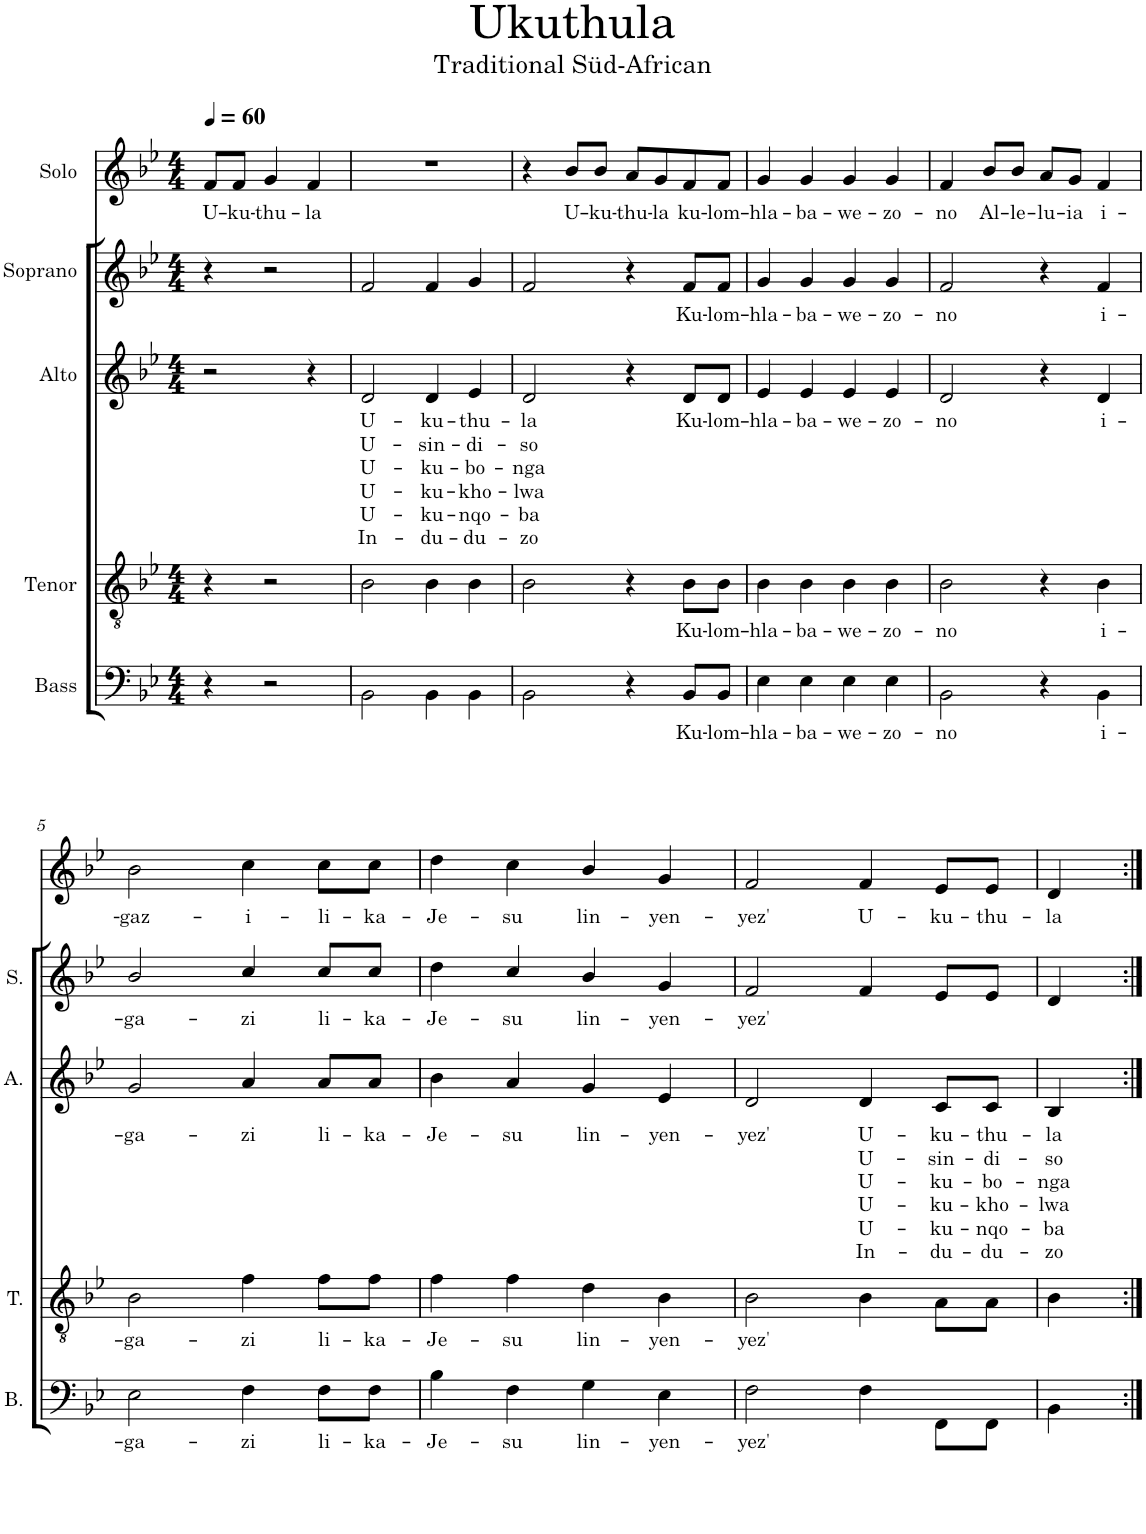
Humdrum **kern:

**kern	**text	**kern	**text	**kern	**text	**text	**text	**text	**text	**text	**kern	**text	**kern	**text
*part5	*part5	*part4	*part4	*part3	*part3	*part3	*part3	*part3	*part3	*part3	*part2	*part2	*part1	*part1
*staff5	*staff5	*staff4	*staff4	*staff3	*staff3	*staff3	*staff3	*staff3	*staff3	*staff3	*staff2	*staff2	*staff1	*staff1
*I"Bass	*	*I"Tenor	*	*I"Alto	*	*	*	*	*	*	*I"Soprano	*	*I"Solo	*
*I'B.	*	*I'T.	*	*I'A.	*	*	*	*	*	*	*I'S.	*	*	*
*clefF4	*	*clefGv2	*	*clefG2	*	*	*	*	*	*	*clefG2	*	*clefG2	*
*k[b-e-]	*	*k[b-e-]	*	*k[b-e-]	*	*	*	*	*	*	*k[b-e-]	*	*k[b-e-]	*
*M4/4	*	*M4/4	*	*M4/4	*	*	*	*	*	*	*M4/4	*	*M4/4	*
*MM60	*	*MM60	*	*MM60	*	*	*	*	*	*	*MM60	*	*MM60	*
=	=	=	=	=	=	=	=	=	=	=	=	=	=	=
!	!	!	!	!	!	!	!	!	!	!	!	!	!	!LO:LY:b
4r	.	4r	.	2r	.	.	.	.	.	.	4r	.	8f/L	U-
!	!	!	!	!	!	!	!	!	!	!	!	!	!	!LO:LY:b
.	.	.	.	.	.	.	.	.	.	.	.	.	8f/J	-ku-
!	!	!	!	!	!	!	!	!	!	!	!	!	!	!LO:LY:b
2r	.	2r	.	.	.	.	.	.	.	.	2r	.	4g/	-thu-
!	!	!	!	!	!	!	!	!	!	!	!	!	!	!LO:LY:b
.	.	.	.	4r	.	.	.	.	.	.	.	.	4f/	-la
=1	=1	=1	=1	=1	=1	=1	=1	=1	=1	=1	=1	=1	=1	=1
!	!	!	!	!	!LO:LY:b	!LO:LY:b	!LO:LY:b	!LO:LY:b	!LO:LY:b	!LO:LY:b	!	!	!	!
2BB-\	.	2B-\	.	2d/	U-	U-	U-	U-	U-	In-	2f/	.	1r	.
!	!	!	!	!	!LO:LY:b	!LO:LY:b	!LO:LY:b	!LO:LY:b	!LO:LY:b	!LO:LY:b	!	!	!	!
4BB-\	.	4B-\	.	4d/	-ku-	-sin-	-ku-	-ku-	-ku-	-du-	4f/	.	.	.
!	!	!	!	!	!LO:LY:b	!LO:LY:b	!LO:LY:b	!LO:LY:b	!LO:LY:b	!LO:LY:b	!	!	!	!
4BB-\	.	4B-\	.	4e-/	-thu-	-di-	-bo-	-kho-	-nqo-	-du-	4g/	.	.	.
=2	=2	=2	=2	=2	=2	=2	=2	=2	=2	=2	=2	=2	=2	=2
!	!	!	!	!	!LO:LY:b	!LO:LY:b	!LO:LY:b	!LO:LY:b	!LO:LY:b	!LO:LY:b	!	!	!	!
2BB-\	.	2B-\	.	2d/	-la	-so	-nga	-lwa	-ba	-zo	2f/	.	4r	.
!	!	!	!	!	!	!	!	!	!	!	!	!	!	!LO:LY:b
.	.	.	.	.	.	.	.	.	.	.	.	.	8b-/L	U-
!	!	!	!	!	!	!	!	!	!	!	!	!	!	!LO:LY:b
.	.	.	.	.	.	.	.	.	.	.	.	.	8b-/J	-ku-
!	!	!	!	!	!	!	!	!	!	!	!	!	!	!LO:LY:b
4r	.	4r	.	4r	.	.	.	.	.	.	4r	.	8a/L	-thu-
!	!	!	!	!	!	!	!	!	!	!	!	!	!	!LO:LY:b
.	.	.	.	.	.	.	.	.	.	.	.	.	8g/	-la
!	!LO:LY:b	!	!LO:LY:b	!	!LO:LY:b	!	!	!	!	!	!	!LO:LY:b	!	!LO:LY:b
8BB-/L	Ku-	8B-\L	Ku-	8d/L	Ku-	.	.	.	.	.	8f/L	Ku-	8f/	ku-
!	!LO:LY:b	!	!LO:LY:b	!	!LO:LY:b	!	!	!	!	!	!	!LO:LY:b	!	!LO:LY:b
8BB-/J	-lom-	8B-\J	-lom-	8d/J	-lom-	.	.	.	.	.	8f/J	-lom-	8f/J	-lom-
=3	=3	=3	=3	=3	=3	=3	=3	=3	=3	=3	=3	=3	=3	=3
!	!LO:LY:b	!	!LO:LY:b	!	!LO:LY:b	!	!	!	!	!	!	!LO:LY:b	!	!LO:LY:b
4E-\	-hla-	4B-\	-hla-	4e-/	-hla-	.	.	.	.	.	4g/	-hla-	4g/	-hla-
!	!LO:LY:b	!	!LO:LY:b	!	!LO:LY:b	!	!	!	!	!	!	!LO:LY:b	!	!LO:LY:b
4E-\	-ba-	4B-\	-ba-	4e-/	-ba-	.	.	.	.	.	4g/	-ba-	4g/	-ba-
!	!LO:LY:b	!	!LO:LY:b	!	!LO:LY:b	!	!	!	!	!	!	!LO:LY:b	!	!LO:LY:b
4E-\	-we-	4B-\	-we-	4e-/	-we-	.	.	.	.	.	4g/	-we-	4g/	-we-
!	!LO:LY:b	!	!LO:LY:b	!	!LO:LY:b	!	!	!	!	!	!	!LO:LY:b	!	!LO:LY:b
4E-\	-zo-	4B-\	-zo-	4e-/	-zo-	.	.	.	.	.	4g/	-zo-	4g/	-zo-
=4	=4	=4	=4	=4	=4	=4	=4	=4	=4	=4	=4	=4	=4	=4
!	!LO:LY:b	!	!LO:LY:b	!	!LO:LY:b	!	!	!	!	!	!	!LO:LY:b	!	!LO:LY:b
2BB-\	-no	2B-\	-no	2d/	-no	.	.	.	.	.	2f/	-no	4f/	-no
!	!	!	!	!	!	!	!	!	!	!	!	!	!	!LO:LY:b
.	.	.	.	.	.	.	.	.	.	.	.	.	8b-/L	Al-
!	!	!	!	!	!	!	!	!	!	!	!	!	!	!LO:LY:b
.	.	.	.	.	.	.	.	.	.	.	.	.	8b-/J	-le-
!	!	!	!	!	!	!	!	!	!	!	!	!	!	!LO:LY:b
4r	.	4r	.	4r	.	.	.	.	.	.	4r	.	8a/L	-lu-
!	!	!	!	!	!	!	!	!	!	!	!	!	!	!LO:LY:b
.	.	.	.	.	.	.	.	.	.	.	.	.	8g/J	-ia
!	!LO:LY:b	!	!LO:LY:b	!	!LO:LY:b	!	!	!	!	!	!	!LO:LY:b	!	!LO:LY:b
4BB-\	i-	4B-\	i-	4d/	i-	.	.	.	.	.	4f/	i-	4f/	i-
!!LO:LB:g=z
=5	=5	=5	=5	=5	=5	=5	=5	=5	=5	=5	=5	=5	=5	=5
!	!LO:LY:b	!	!LO:LY:b	!	!LO:LY:b	!	!	!	!	!	!	!LO:LY:b	!	!LO:LY:b
2E-\	-ga-	2B-\	-ga-	2g/	-ga-	.	.	.	.	.	2b-/	-ga-	2b-\	-gaz-
!	!LO:LY:b	!	!LO:LY:b	!	!LO:LY:b	!	!	!	!	!	!	!LO:LY:b	!	!LO:LY:b
4F\	-zi	4f\	-zi	4a/	-zi	.	.	.	.	.	4cc/	-zi	4cc\	-i-
!	!LO:LY:b	!	!LO:LY:b	!	!LO:LY:b	!	!	!	!	!	!	!LO:LY:b	!	!LO:LY:b
8F\L	li-	8f\L	li-	8a/L	li-	.	.	.	.	.	8cc/L	li-	8cc\L	-li-
!	!LO:LY:b	!	!LO:LY:b	!	!LO:LY:b	!	!	!	!	!	!	!LO:LY:b	!	!LO:LY:b
8F\J	-ka-	8f\J	-ka-	8a/J	-ka-	.	.	.	.	.	8cc/J	-ka-	8cc\J	-ka-
=6	=6	=6	=6	=6	=6	=6	=6	=6	=6	=6	=6	=6	=6	=6
!	!LO:LY:b	!	!LO:LY:b	!	!LO:LY:b	!	!	!	!	!	!	!LO:LY:b	!	!LO:LY:b
4B-\	-Je-	4f\	-Je-	4b-\	-Je-	.	.	.	.	.	4dd\	-Je-	4dd\	-Je-
!	!LO:LY:b	!	!LO:LY:b	!	!LO:LY:b	!	!	!	!	!	!	!LO:LY:b	!	!LO:LY:b
4F\	-su	4f\	-su	4a/	-su	.	.	.	.	.	4cc/	-su	4cc\	-su
!	!LO:LY:b	!	!LO:LY:b	!	!LO:LY:b	!	!	!	!	!	!	!LO:LY:b	!	!LO:LY:b
4G\	lin-	4d\	lin-	4g/	lin-	.	.	.	.	.	4b-/	lin-	4b-/	lin-
!	!LO:LY:b	!	!LO:LY:b	!	!LO:LY:b	!	!	!	!	!	!	!LO:LY:b	!	!LO:LY:b
4E-\	-yen-	4B-\	-yen-	4e-/	-yen-	.	.	.	.	.	4g/	-yen-	4g/	-yen-
=7	=7	=7	=7	=7	=7	=7	=7	=7	=7	=7	=7	=7	=7	=7
!	!LO:LY:b	!	!LO:LY:b	!	!LO:LY:b	!	!	!	!	!	!	!LO:LY:b	!	!LO:LY:b
2F\	-yez'	2B-\	-yez'	2d/	-yez'	.	.	.	.	.	2f/	-yez'	2f/	-yez'
!	!	!	!	!	!LO:LY:b	!LO:LY:b	!LO:LY:b	!LO:LY:b	!LO:LY:b	!LO:LY:b	!	!	!	!LO:LY:b
4F\	.	4B-\	.	4d/	U-	U-	U-	U-	U-	In-	4f/	.	4f/	U-
!	!	!	!	!	!LO:LY:b	!LO:LY:b	!LO:LY:b	!LO:LY:b	!LO:LY:b	!LO:LY:b	!	!	!	!LO:LY:b
8FF\L	.	8A\L	.	8c/L	-ku-	-sin-	-ku-	-ku-	-ku-	-du-	8e-/L	.	8e-/L	-ku-
!	!	!	!	!	!LO:LY:b	!LO:LY:b	!LO:LY:b	!LO:LY:b	!LO:LY:b	!LO:LY:b	!	!	!	!LO:LY:b
8FF\J	.	8A\J	.	8c/J	-thu-	-di-	-bo-	-kho-	-nqo-	-du-	8e-/J	.	8e-/J	-thu-
=8	=8	=8	=8	=8	=8	=8	=8	=8	=8	=8	=8	=8	=8	=8
!	!	!	!	!	!LO:LY:b	!LO:LY:b	!LO:LY:b	!LO:LY:b	!LO:LY:b	!LO:LY:b	!	!	!	!LO:LY:b
4BB-\	.	4B-\	.	4B-/	-la	-so	-nga	-lwa	-ba	-zo	4d/	.	4d/	-la
=:|!	=:|!	=:|!	=:|!	=:|!	=:|!	=:|!	=:|!	=:|!	=:|!	=:|!	=:|!	=:|!	=:|!	=:|!
*-	*-	*-	*-	*-	*-	*-	*-	*-	*-	*-	*-	*-	*-	*-
